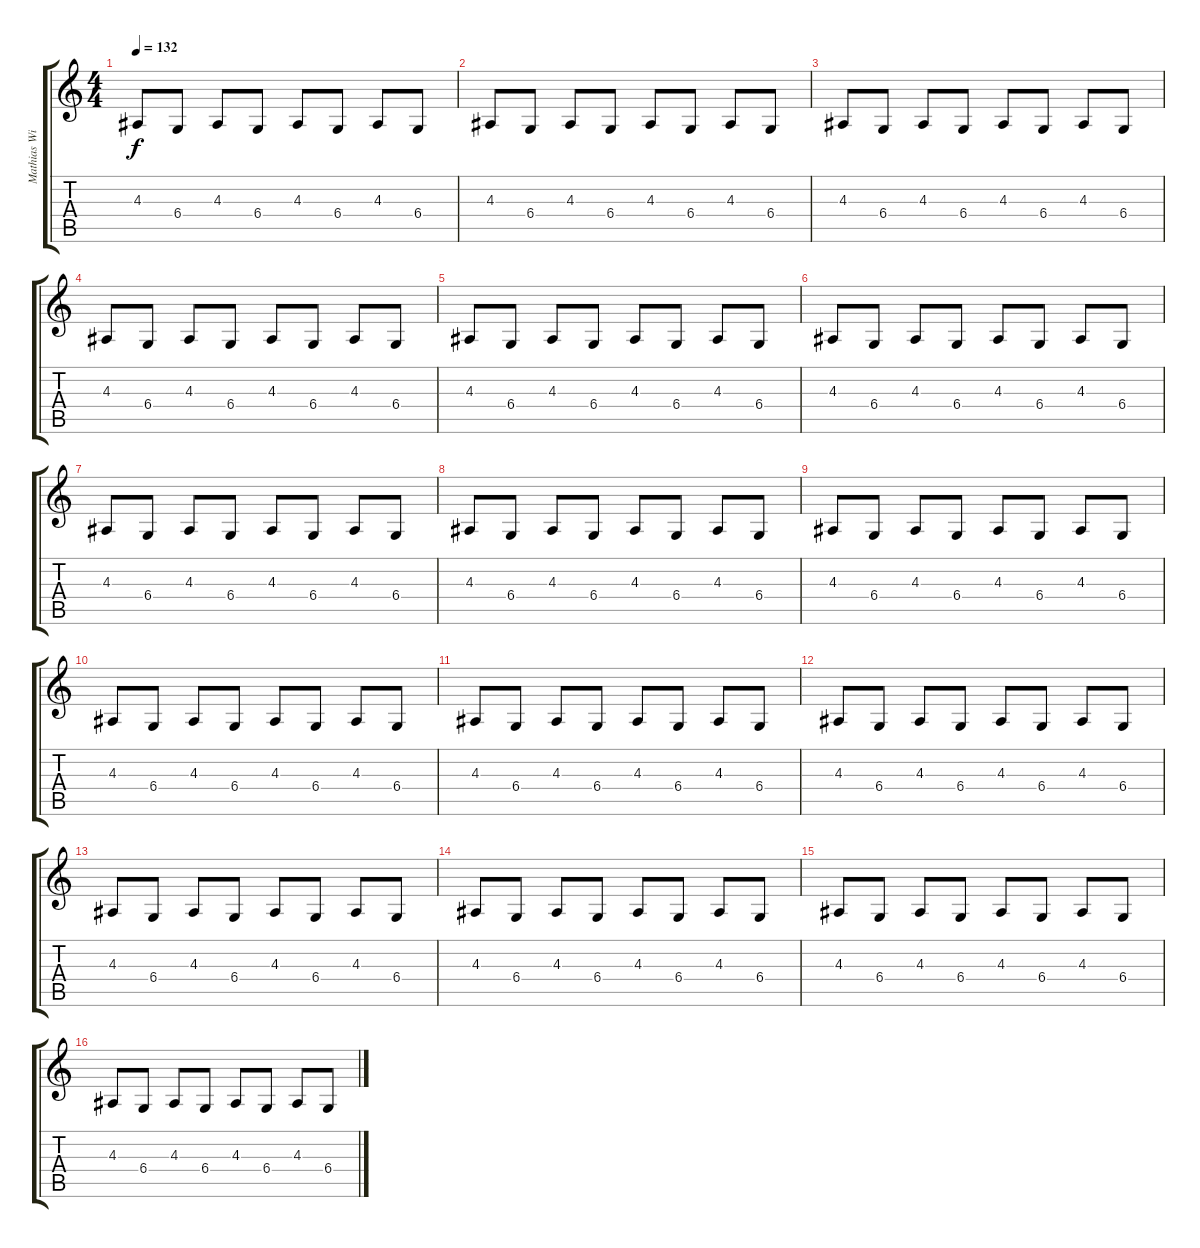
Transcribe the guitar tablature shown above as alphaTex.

\track ("Mathias Wiesner" "Mathias Wi") {instrument lead1square}
\staff {score tabs}
\tuning (Eb4 Bb3 Gb3 Db3 Ab2 Eb2) {hide}
\ts (4 4)
\tempo 132
\clef g2
\ks c
4.3.8{dy f volume 11} 6.4.8 4.3.8 6.4.8 4.3.8 6.4.8 4.3.8 6.4.8 |
4.3.8 6.4.8 4.3.8 6.4.8 4.3.8 6.4.8 4.3.8 6.4.8 |
4.3.8 6.4.8 4.3.8 6.4.8 4.3.8 6.4.8 4.3.8 6.4.8 |
4.3.8 6.4.8 4.3.8 6.4.8 4.3.8 6.4.8 4.3.8 6.4.8 |
4.3.8 6.4.8 4.3.8 6.4.8 4.3.8 6.4.8 4.3.8 6.4.8 |
4.3.8 6.4.8 4.3.8 6.4.8 4.3.8 6.4.8 4.3.8 6.4.8 |
4.3.8 6.4.8 4.3.8 6.4.8 4.3.8 6.4.8 4.3.8 6.4.8 |
4.3.8 6.4.8 4.3.8 6.4.8 4.3.8 6.4.8 4.3.8 6.4.8 |
4.3.8{volume 11} 6.4.8 4.3.8 6.4.8 4.3.8 6.4.8 4.3.8 6.4.8 |
4.3.8 6.4.8 4.3.8 6.4.8 4.3.8 6.4.8 4.3.8 6.4.8 |
4.3.8 6.4.8 4.3.8 6.4.8 4.3.8 6.4.8 4.3.8 6.4.8 |
4.3.8 6.4.8 4.3.8 6.4.8 4.3.8 6.4.8 4.3.8 6.4.8 |
4.3.8 6.4.8 4.3.8 6.4.8 4.3.8 6.4.8 4.3.8 6.4.8 |
4.3.8 6.4.8 4.3.8 6.4.8 4.3.8 6.4.8 4.3.8 6.4.8 |
4.3.8 6.4.8 4.3.8 6.4.8 4.3.8 6.4.8 4.3.8 6.4.8 |
4.3.8 6.4.8 4.3.8 6.4.8 4.3.8 6.4.8 4.3.8 6.4.8
